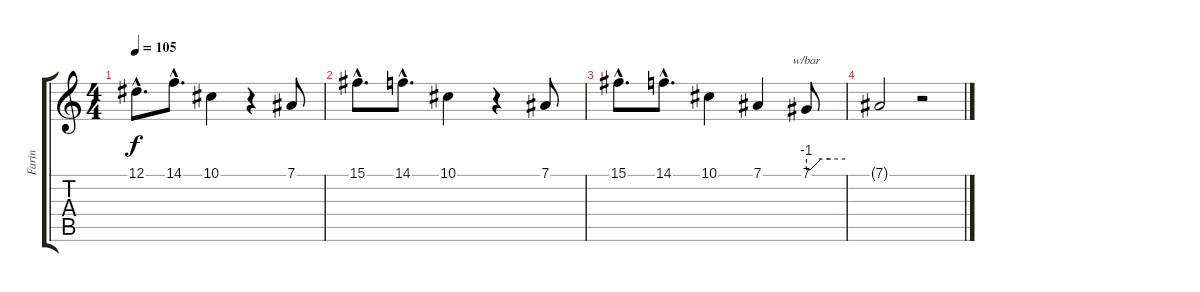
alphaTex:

\track ("Farin" "Farin") {instrument brightacousticpiano}
\staff {score tabs}
\tuning (Eb4 Bb3 Gb3 Db3 Ab2 Eb2) {hide}
\ts (4 4)
\tempo 105
\clef g2
\ks c
12.1{hac}.8{d dy f} 14.1{hac}.8{d} 10.1.4 r.4 7.1.8 |
15.1{hac}.8{d} 14.1{hac}.8{d} 10.1.4 r.4 7.1.8 |
15.1{hac}.8{d} 14.1{hac}.8{d} 10.1.4 7.1.4 7.1.8{tbe (custom default 0 -4 4 -4 6 -4 23 0 36 0 60 0)} |
7.1{t}.2 r.2
